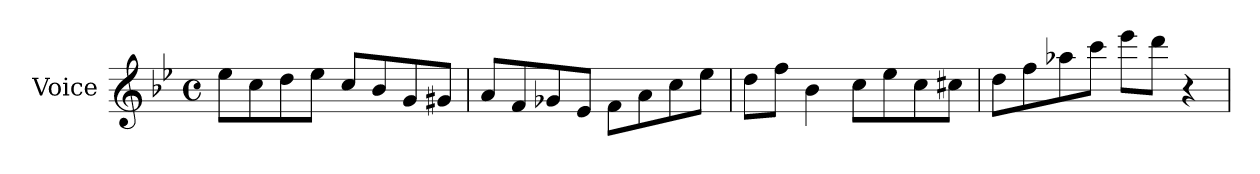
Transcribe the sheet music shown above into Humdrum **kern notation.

**kern
*part1
*staff1
*I"Voice
*I'Voice
*clefG2
*k[b-e-]
*M4/4
*met(c)
=1
8ee-\L
8cc\
8dd\
8ee-\J
8cc/L
8b-/
8g/
8g#X/J
=2
8a/L
8f/
8g-X/
8e-/J
8f\L
8a\
8cc\
8ee-\J
=3
8dd\L
8ff\J
4b-\
8cc\L
8ee-\
8cc\
8cc#X\J
=4
8dd\L
8ff\
8aa-X\
8ccc\J
8eee-\L
8ddd\J
4r
=
*-
